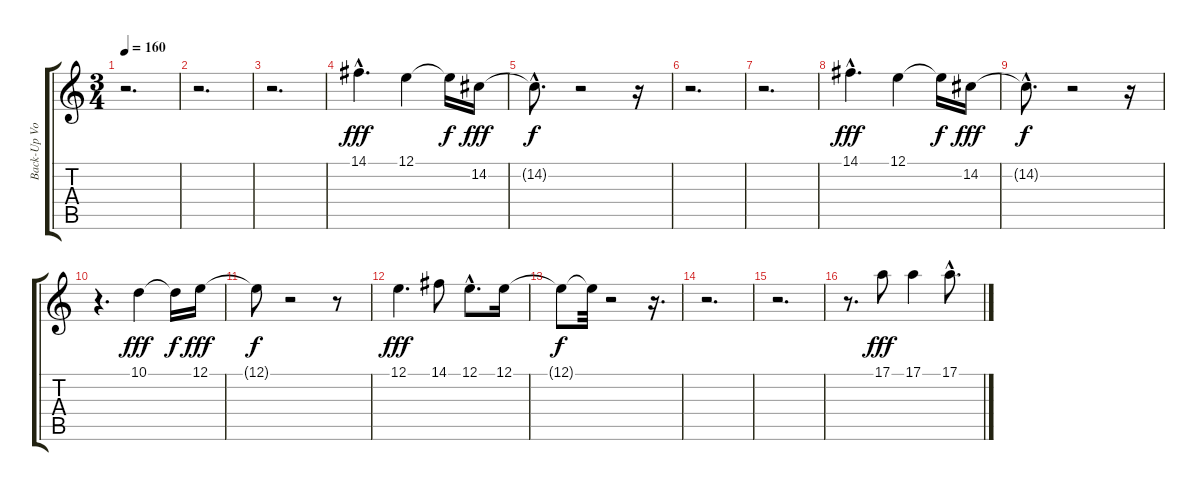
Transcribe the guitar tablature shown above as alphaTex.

\track ("Back-Up Vocals" "Back-Up Vo") {instrument choiraahs}
\staff {score tabs}
\tuning (E4 B3 G3 D3 A2 E2) {hide}
\ts (3 4)
\tempo 160
\clef g2
\ks c
r.2{d dy f} |
r.2{d} |
r.2{d} |
14.1{hac}.4{d dy fff} 12.1.4 12.1{t}.16{dy f} 14.2.16{dy fff} |
14.2{hac t}.8{d dy f} r.2 r.16 |
r.2{d} |
r.2{d} |
14.1{hac}.4{d dy fff} 12.1.4 12.1{t}.16{dy f} 14.2.16{dy fff} |
14.2{hac t}.8{d dy f} r.2 r.16 |
r.4{d} 10.1.4{dy fff} 10.1{t}.16{dy f} 12.1.16{dy fff} |
12.1{t}.8{dy f} r.2 r.8 |
12.1.4{d dy fff} 14.1.8 12.1{hac}.8{d} 12.1.16 |
12.1{t}.8{dy f} 12.1{t}.32 r.2 r.16{d} |
r.2{d} |
r.2{d} |
r.8{d} 17.1.8{dy fff} 17.1.4 17.1{hac}.8{d}
